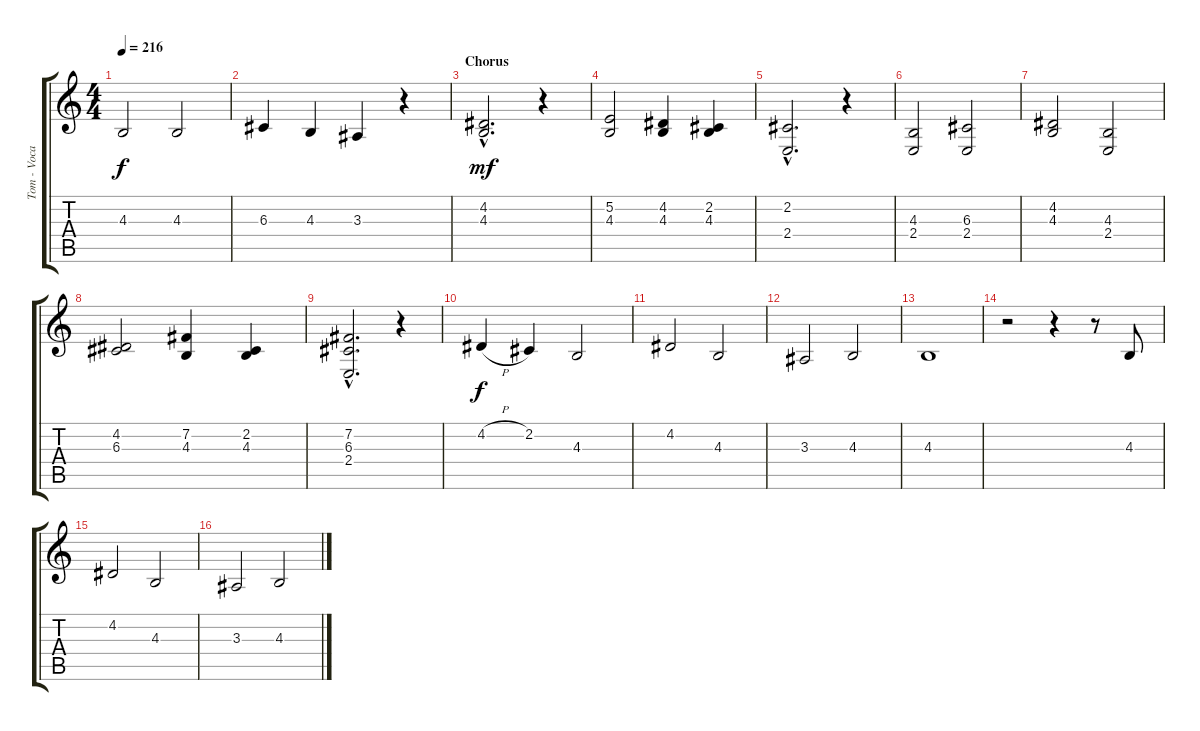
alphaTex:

\track ("Tom - Vocals" "Tom - Voca") {instrument tenorsax}
\staff {score tabs}
\tuning (E4 B3 G3 D3 A2 E2) {hide}
\ts (4 4)
\tempo 216
\clef g2
\ks c
4.3.2{dy f} 4.3.2 |
6.3.4 4.3.4 3.3.4 r.4 |
\section ("" "Chorus")
(4.2{hac} 4.3{hac}).2{d dy mf} r.4 |
(5.2 4.3).2 (4.2 4.3).4 (2.2 4.3).4 |
(2.2{hac} 2.4{hac}).2{d} r.4 |
(4.3 2.4).2 (6.3 2.4).2 |
(4.2 4.3).2 (4.3 2.4).2 |
(4.2 6.3).2 (7.2 4.3).4 (2.2 4.3).4 |
(7.2{hac} 6.3{hac} 2.4{hac}).2{d} r.4 |
4.2{h}.4{dy f} 2.2.4 4.3.2 |
4.2.2 4.3.2 |
3.3.2 4.3.2 |
4.3.1 |
r.2 r.4 r.8 4.3.8 |
4.2.2 4.3.2 |
3.3.2 4.3.2
